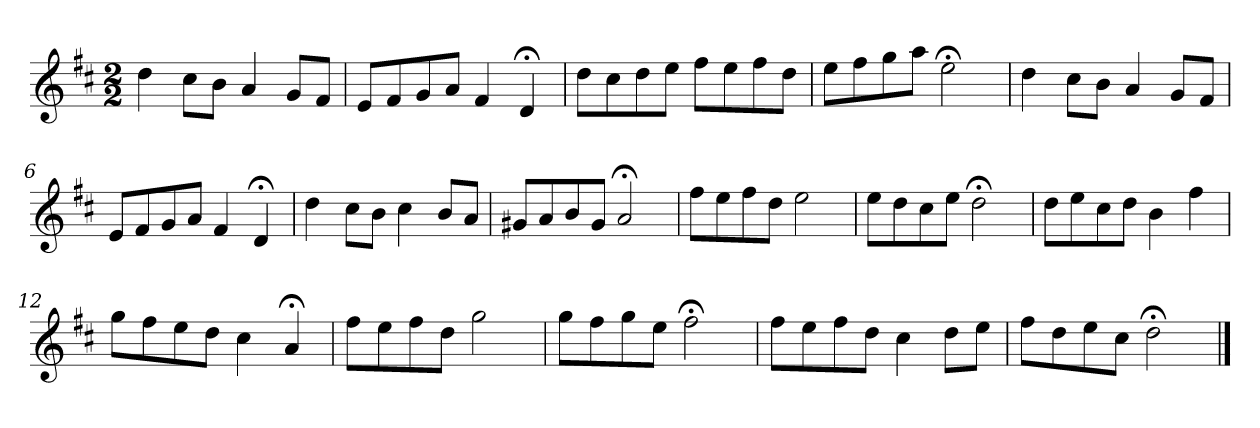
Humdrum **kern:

**kern
*part1
*staff1
*k[f#c#]
*D:
*M2/2
*MM120
=1
4dd
8cc#L
8bJ
4a
8gL
8f#J
=2
8eL
8f#
8g
8aJ
4f#
4d;<
=3
8ddL
8cc#
8dd
8eeJ
8ff#L
8ee
8ff#
8ddJ
=4
8eeL
8ff#
8gg
8aaJ
2ee;<
=5
4dd
8cc#L
8bJ
4a
8gL
8f#J
=6
8eL
8f#
8g
8aJ
4f#
4d;<
=7
4dd
8cc#L
8bJ
4cc#
8bL
8aJ
=8
8g#XL
8a
8b
8g#J
2a;<
=9
8ff#L
8ee
8ff#
8ddJ
2ee
=10
8eeL
8dd
8cc#
8eeJ
2dd;<
=11
8ddL
8ee
8cc#
8ddJ
4b
4ff#
=12
8ggL
8ff#
8ee
8ddJ
4cc#
4a;<
=13
8ff#L
8ee
8ff#
8ddJ
2gg
=14
8ggL
8ff#
8gg
8eeJ
2ff#;<
=15
8ff#L
8ee
8ff#
8ddJ
4cc#
8ddL
8eeJ
=16
8ff#L
8dd
8ee
8cc#J
2dd;<
==
*-
